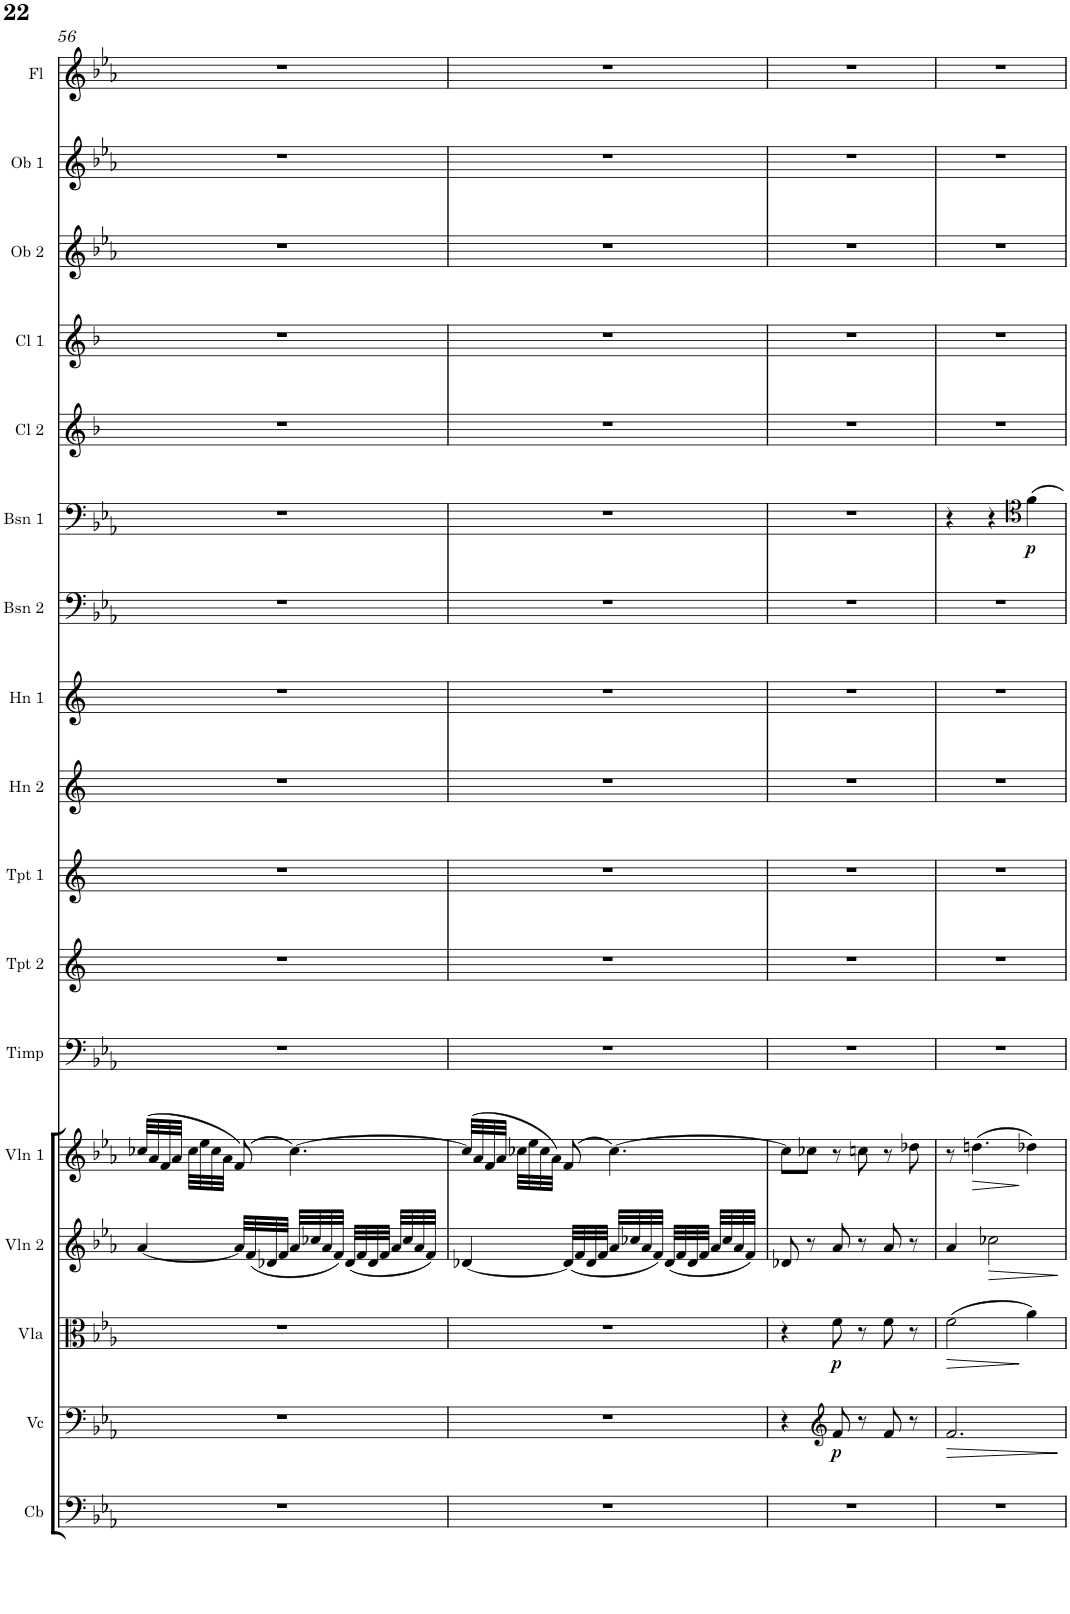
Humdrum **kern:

**kern	**kern	**dynam	**kern	**dynam	**kern	**dynam	**kern	**dynam	**kern	**kern	**kern	**kern	**kern	**kern	**kern	**dynam	**kern	**kern	**kern	**kern	**kern
*part17	*part16	*part16	*part15	*part15	*part14	*part14	*part13	*part13	*part12	*part11	*part10	*part9	*part8	*part7	*part6	*part6	*part5	*part4	*part3	*part2	*part1
*staff17	*staff16	*staff16	*staff15	*staff15	*staff14	*staff14	*staff13	*staff13	*staff12	*staff11	*staff10	*staff9	*staff8	*staff7	*staff6	*staff6	*staff5	*staff4	*staff3	*staff2	*staff1
*I"Contrabass	*I"Violoncello	*	*I"Viola	*	*I"Violin 2	*	*I"Violin 1	*	*I"Timpani	*I"Eb Trumpet 2	*I"Eb Trumpet 1	*I"Eb Horn 2	*I"Eb Horn 1	*I"Bassoon 2	*I"Bassoon 1	*	*I"Bb Clarinet 2	*I"Bb Clarinet 1	*I"Oboe 2	*I"Oboe 1	*I"Flute
*I'Cb	*I'Vc	*	*I'Vla	*	*I'Vln 2	*	*I'Vln 1	*	*I'Timp	*I'Tpt 2	*I'Tpt 1	*I'Hn 2	*I'Hn 1	*I'Bsn 2	*I'Bsn 1	*	*I'Cl 2	*I'Cl 1	*I'Ob 2	*I'Ob 1	*I'Fl
!!LO:PB:g=z
*clefF4	*clefF4	*	*clefC3	*	*clefG2	*	*clefG2	*	*clefF4	*clefG2	*clefG2	*clefG2	*clefG2	*clefF4	*clefF4	*	*clefG2	*clefG2	*clefG2	*clefG2	*clefG2
*Trd7c12	*	*	*	*	*	*	*	*	*	*Trd-2c-3	*Trd-2c-3	*Trd5c9	*Trd5c9	*	*	*	*Trd1c2	*Trd1c2	*	*	*
*k[b-e-a-]	*k[b-e-a-]	*	*k[b-e-a-]	*	*k[b-e-a-]	*	*k[b-e-a-]	*	*k[b-e-a-]	*k[]	*k[]	*k[]	*k[]	*k[b-e-a-]	*k[b-e-a-]	*	*k[b-]	*k[b-]	*k[b-e-a-]	*k[b-e-a-]	*k[b-e-a-]
*M3/4	*M3/4	*	*M3/4	*	*M3/4	*	*M3/4	*	*M3/4	*M3/4	*M3/4	*M3/4	*M3/4	*M3/4	*M3/4	*	*M3/4	*M3/4	*M3/4	*M3/4	*M3/4
=56	=56	=56	=56	=56	=56	=56	=56	=56	=56	=56	=56	=56	=56	=56	=56	=56	=56	=56	=56	=56	=56
2.r	2.r	.	2.r	.	[4a-/	.	(32cc-X/LLL	.	2.r	2.r	2.r	2.r	2.r	2.r	2.r	.	2.r	2.r	2.r	2.r	2.r
.	.	.	.	.	.	.	32a-/	.	.	.	.	.	.	.	.	.	.	.	.	.	.
.	.	.	.	.	.	.	32f/	.	.	.	.	.	.	.	.	.	.	.	.	.	.
.	.	.	.	.	.	.	32a-/JJJ	.	.	.	.	.	.	.	.	.	.	.	.	.	.
.	.	.	.	.	.	.	32cc-\LLL	.	.	.	.	.	.	.	.	.	.	.	.	.	.
.	.	.	.	.	.	.	32ee-\	.	.	.	.	.	.	.	.	.	.	.	.	.	.
.	.	.	.	.	.	.	32cc-\	.	.	.	.	.	.	.	.	.	.	.	.	.	.
.	.	.	.	.	.	.	32a-\JJJ	.	.	.	.	.	.	.	.	.	.	.	.	.	.
.	.	.	.	.	32a-/LLL]	.	(8f/)	.	.	.	.	.	.	.	.	.	.	.	.	.	.
.	.	.	.	.	(32f/	.	.	.	.	.	.	.	.	.	.	.	.	.	.	.	.
.	.	.	.	.	32d-X/	.	.	.	.	.	.	.	.	.	.	.	.	.	.	.	.
.	.	.	.	.	32f/JJJ	.	.	.	.	.	.	.	.	.	.	.	.	.	.	.	.
.	.	.	.	.	32a-/LLL	.	[4.cc-\)	.	.	.	.	.	.	.	.	.	.	.	.	.	.
.	.	.	.	.	32cc-X/	.	.	.	.	.	.	.	.	.	.	.	.	.	.	.	.
.	.	.	.	.	32a-/	.	.	.	.	.	.	.	.	.	.	.	.	.	.	.	.
.	.	.	.	.	32f/JJJ)	.	.	.	.	.	.	.	.	.	.	.	.	.	.	.	.
.	.	.	.	.	(32d-/LLL	.	.	.	.	.	.	.	.	.	.	.	.	.	.	.	.
.	.	.	.	.	32f/	.	.	.	.	.	.	.	.	.	.	.	.	.	.	.	.
.	.	.	.	.	32d-/	.	.	.	.	.	.	.	.	.	.	.	.	.	.	.	.
.	.	.	.	.	32f/JJJ	.	.	.	.	.	.	.	.	.	.	.	.	.	.	.	.
.	.	.	.	.	32a-/LLL	.	.	.	.	.	.	.	.	.	.	.	.	.	.	.	.
.	.	.	.	.	32cc-/	.	.	.	.	.	.	.	.	.	.	.	.	.	.	.	.
.	.	.	.	.	32a-/	.	.	.	.	.	.	.	.	.	.	.	.	.	.	.	.
.	.	.	.	.	32f/JJJ)	.	.	.	.	.	.	.	.	.	.	.	.	.	.	.	.
=57	=57	=57	=57	=57	=57	=57	=57	=57	=57	=57	=57	=57	=57	=57	=57	=57	=57	=57	=57	=57	=57
2.r	2.r	.	2.r	.	[4d-X/	.	(32cc-/LLL]	.	2.r	2.r	2.r	2.r	2.r	2.r	2.r	.	2.r	2.r	2.r	2.r	2.r
.	.	.	.	.	.	.	32a-/	.	.	.	.	.	.	.	.	.	.	.	.	.	.
.	.	.	.	.	.	.	32f/	.	.	.	.	.	.	.	.	.	.	.	.	.	.
.	.	.	.	.	.	.	32a-/JJJ	.	.	.	.	.	.	.	.	.	.	.	.	.	.
.	.	.	.	.	.	.	32cc-X\LLL	.	.	.	.	.	.	.	.	.	.	.	.	.	.
.	.	.	.	.	.	.	32ee-\	.	.	.	.	.	.	.	.	.	.	.	.	.	.
.	.	.	.	.	.	.	32cc-\	.	.	.	.	.	.	.	.	.	.	.	.	.	.
.	.	.	.	.	.	.	32a-\JJJ)	.	.	.	.	.	.	.	.	.	.	.	.	.	.
.	.	.	.	.	(32d-/LLL]	.	(8f/	.	.	.	.	.	.	.	.	.	.	.	.	.	.
.	.	.	.	.	32f/	.	.	.	.	.	.	.	.	.	.	.	.	.	.	.	.
.	.	.	.	.	32d-/	.	.	.	.	.	.	.	.	.	.	.	.	.	.	.	.
.	.	.	.	.	32f/JJJ	.	.	.	.	.	.	.	.	.	.	.	.	.	.	.	.
.	.	.	.	.	32a-/LLL	.	[4.cc-\)	.	.	.	.	.	.	.	.	.	.	.	.	.	.
.	.	.	.	.	32cc-X/	.	.	.	.	.	.	.	.	.	.	.	.	.	.	.	.
.	.	.	.	.	32a-/	.	.	.	.	.	.	.	.	.	.	.	.	.	.	.	.
.	.	.	.	.	32f/JJJ)	.	.	.	.	.	.	.	.	.	.	.	.	.	.	.	.
.	.	.	.	.	(32d-/LLL	.	.	.	.	.	.	.	.	.	.	.	.	.	.	.	.
.	.	.	.	.	32f/	.	.	.	.	.	.	.	.	.	.	.	.	.	.	.	.
.	.	.	.	.	32d-/	.	.	.	.	.	.	.	.	.	.	.	.	.	.	.	.
.	.	.	.	.	32f/JJJ	.	.	.	.	.	.	.	.	.	.	.	.	.	.	.	.
.	.	.	.	.	32a-/LLL	.	.	.	.	.	.	.	.	.	.	.	.	.	.	.	.
.	.	.	.	.	32cc-/	.	.	.	.	.	.	.	.	.	.	.	.	.	.	.	.
.	.	.	.	.	32a-/	.	.	.	.	.	.	.	.	.	.	.	.	.	.	.	.
.	.	.	.	.	32f/JJJ)	.	.	.	.	.	.	.	.	.	.	.	.	.	.	.	.
=58	=58	=58	=58	=58	=58	=58	=58	=58	=58	=58	=58	=58	=58	=58	=58	=58	=58	=58	=58	=58	=58
2.r	4r	.	4r	.	8d-X/	.	8cc-\L]	.	2.r	2.r	2.r	2.r	2.r	2.r	2.r	.	2.r	2.r	2.r	2.r	2.r
.	.	.	.	.	8r	.	8cc-X\J	.	.	.	.	.	.	.	.	.	.	.	.	.	.
*	*clefG2	*	*	*	*	*	*	*	*	*	*	*	*	*	*	*	*	*	*	*	*
!	!	!LO:DY:b	!	!LO:DY:b	!	!	!	!	!	!	!	!	!	!	!	!	!	!	!	!	!
.	8f/	p	8f\	p	8a-/	.	8r	.	.	.	.	.	.	.	.	.	.	.	.	.	.
.	8r	.	8r	.	8r	.	8ccn\	.	.	.	.	.	.	.	.	.	.	.	.	.	.
.	8f/	.	8f\	.	8a-/	.	8r	.	.	.	.	.	.	.	.	.	.	.	.	.	.
.	8r	.	8r	.	8r	.	8dd-X\	.	.	.	.	.	.	.	.	.	.	.	.	.	.
=59	=59	=59	=59	=59	=59	=59	=59	=59	=59	=59	=59	=59	=59	=59	=59	=59	=59	=59	=59	=59	=59
!	!	!LO:HP:b	!	!LO:HP:b	!	!	!	!	!	!	!	!	!	!	!	!	!	!	!	!	!
2.r	2.f/	>	(2f\	>	4a-/	.	8r	.	2.r	2.r	2.r	2.r	2.r	2.r	4r	.	2.r	2.r	2.r	2.r	2.r
!	!	!	!	!	!	!	!	!LO:HP:b	!	!	!	!	!	!	!	!	!	!	!	!	!
.	.	.	.	.	.	.	(4.ddn\	>	.	.	.	.	.	.	.	.	.	.	.	.	.
!	!	!	!	!	!	!LO:HP:b	!	!	!	!	!	!	!	!	!	!	!	!	!	!	!
.	.	.	.	.	2cc-X\	>	.	.	.	.	.	.	.	.	4r	.	.	.	.	.	.
*	*	*	*	*	*	*	*	*	*	*	*	*	*	*	*clefC4	*	*	*	*	*	*
!	!	!	!	!	!	!	!	!	!	!	!	!	!	!	!	!LO:DY:b	!	!	!	!	!
.	.	.	4a-\)	]	.	.	4dd-X\)	]	.	.	.	.	.	.	4f\	p	.	.	.	.	.
.	.	]	.	.	.	]	.	.	.	.	.	.	.	.	.	.	.	.	.	.	.
=	=	=	=	=	=	=	=	=	=	=	=	=	=	=	=	=	=	=	=	=	=
*-	*-	*-	*-	*-	*-	*-	*-	*-	*-	*-	*-	*-	*-	*-	*-	*-	*-	*-	*-	*-	*-
